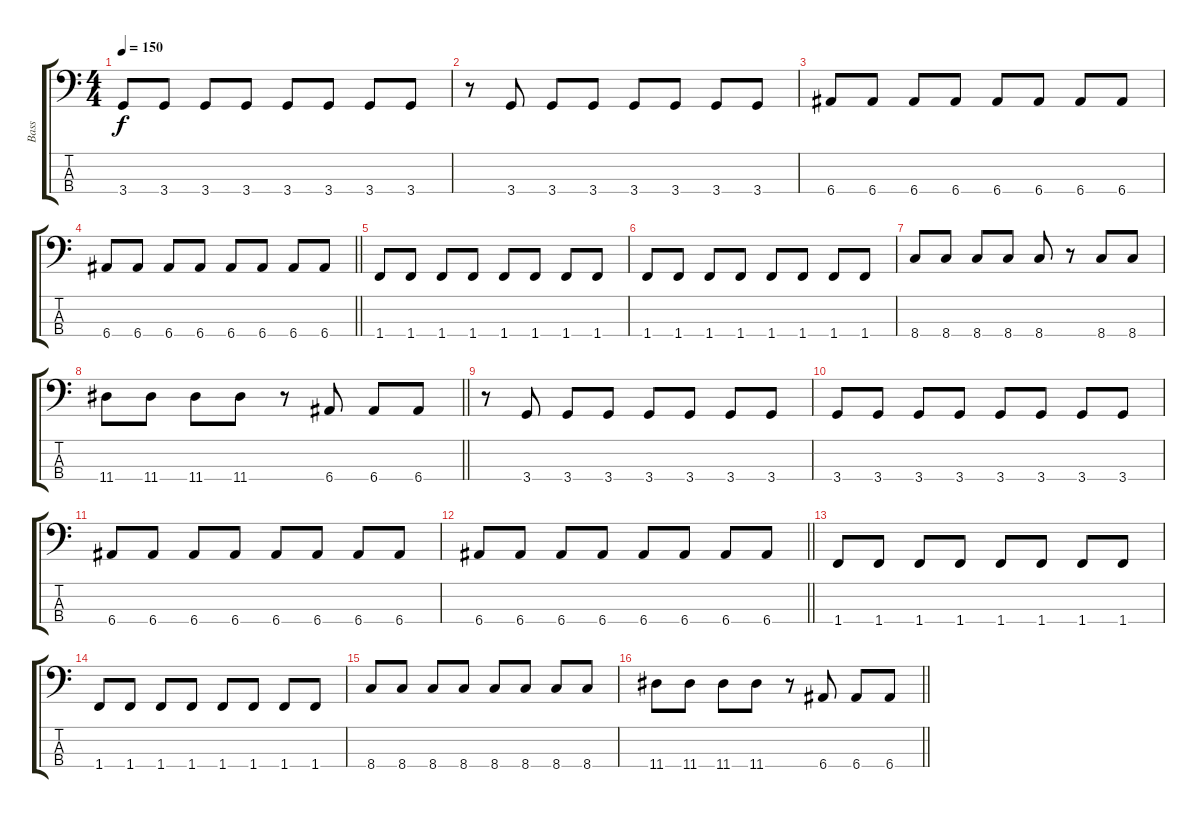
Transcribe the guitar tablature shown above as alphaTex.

\track ("Bass" "Bass") {instrument slapbass2}
\staff {score tabs}
\tuning (G2 D2 A1 E1) {hide}
\ts (4 4)
\tempo 150
\clef f4
\ks c
3.4.8{dy f} 3.4.8 3.4.8 3.4.8 3.4.8 3.4.8 3.4.8 3.4.8 |
r.8 3.4.8 3.4.8 3.4.8 3.4.8 3.4.8 3.4.8 3.4.8 |
6.4.8 6.4.8 6.4.8 6.4.8 6.4.8 6.4.8 6.4.8 6.4.8 |
\barLineRight lightlight
6.4.8 6.4.8 6.4.8 6.4.8 6.4.8 6.4.8 6.4.8 6.4.8 |
1.4.8 1.4.8 1.4.8 1.4.8 1.4.8 1.4.8 1.4.8 1.4.8 |
1.4.8 1.4.8 1.4.8 1.4.8 1.4.8 1.4.8 1.4.8 1.4.8 |
8.4.8 8.4.8 8.4.8 8.4.8 8.4.8 r.8 8.4.8 8.4.8 |
\barLineRight lightlight
11.4.8 11.4.8 11.4.8 11.4.8 r.8 6.4.8 6.4.8 6.4.8 |
r.8 3.4.8 3.4.8 3.4.8 3.4.8 3.4.8 3.4.8 3.4.8 |
3.4.8 3.4.8 3.4.8 3.4.8 3.4.8 3.4.8 3.4.8 3.4.8 |
6.4.8 6.4.8 6.4.8 6.4.8 6.4.8 6.4.8 6.4.8 6.4.8 |
\barLineRight lightlight
6.4.8 6.4.8 6.4.8 6.4.8 6.4.8 6.4.8 6.4.8 6.4.8 |
1.4.8 1.4.8 1.4.8 1.4.8 1.4.8 1.4.8 1.4.8 1.4.8 |
1.4.8 1.4.8 1.4.8 1.4.8 1.4.8 1.4.8 1.4.8 1.4.8 |
8.4.8 8.4.8 8.4.8 8.4.8 8.4.8 8.4.8 8.4.8 8.4.8 |
\barLineRight lightlight
11.4.8 11.4.8 11.4.8 11.4.8 r.8 6.4.8 6.4.8 6.4.8
